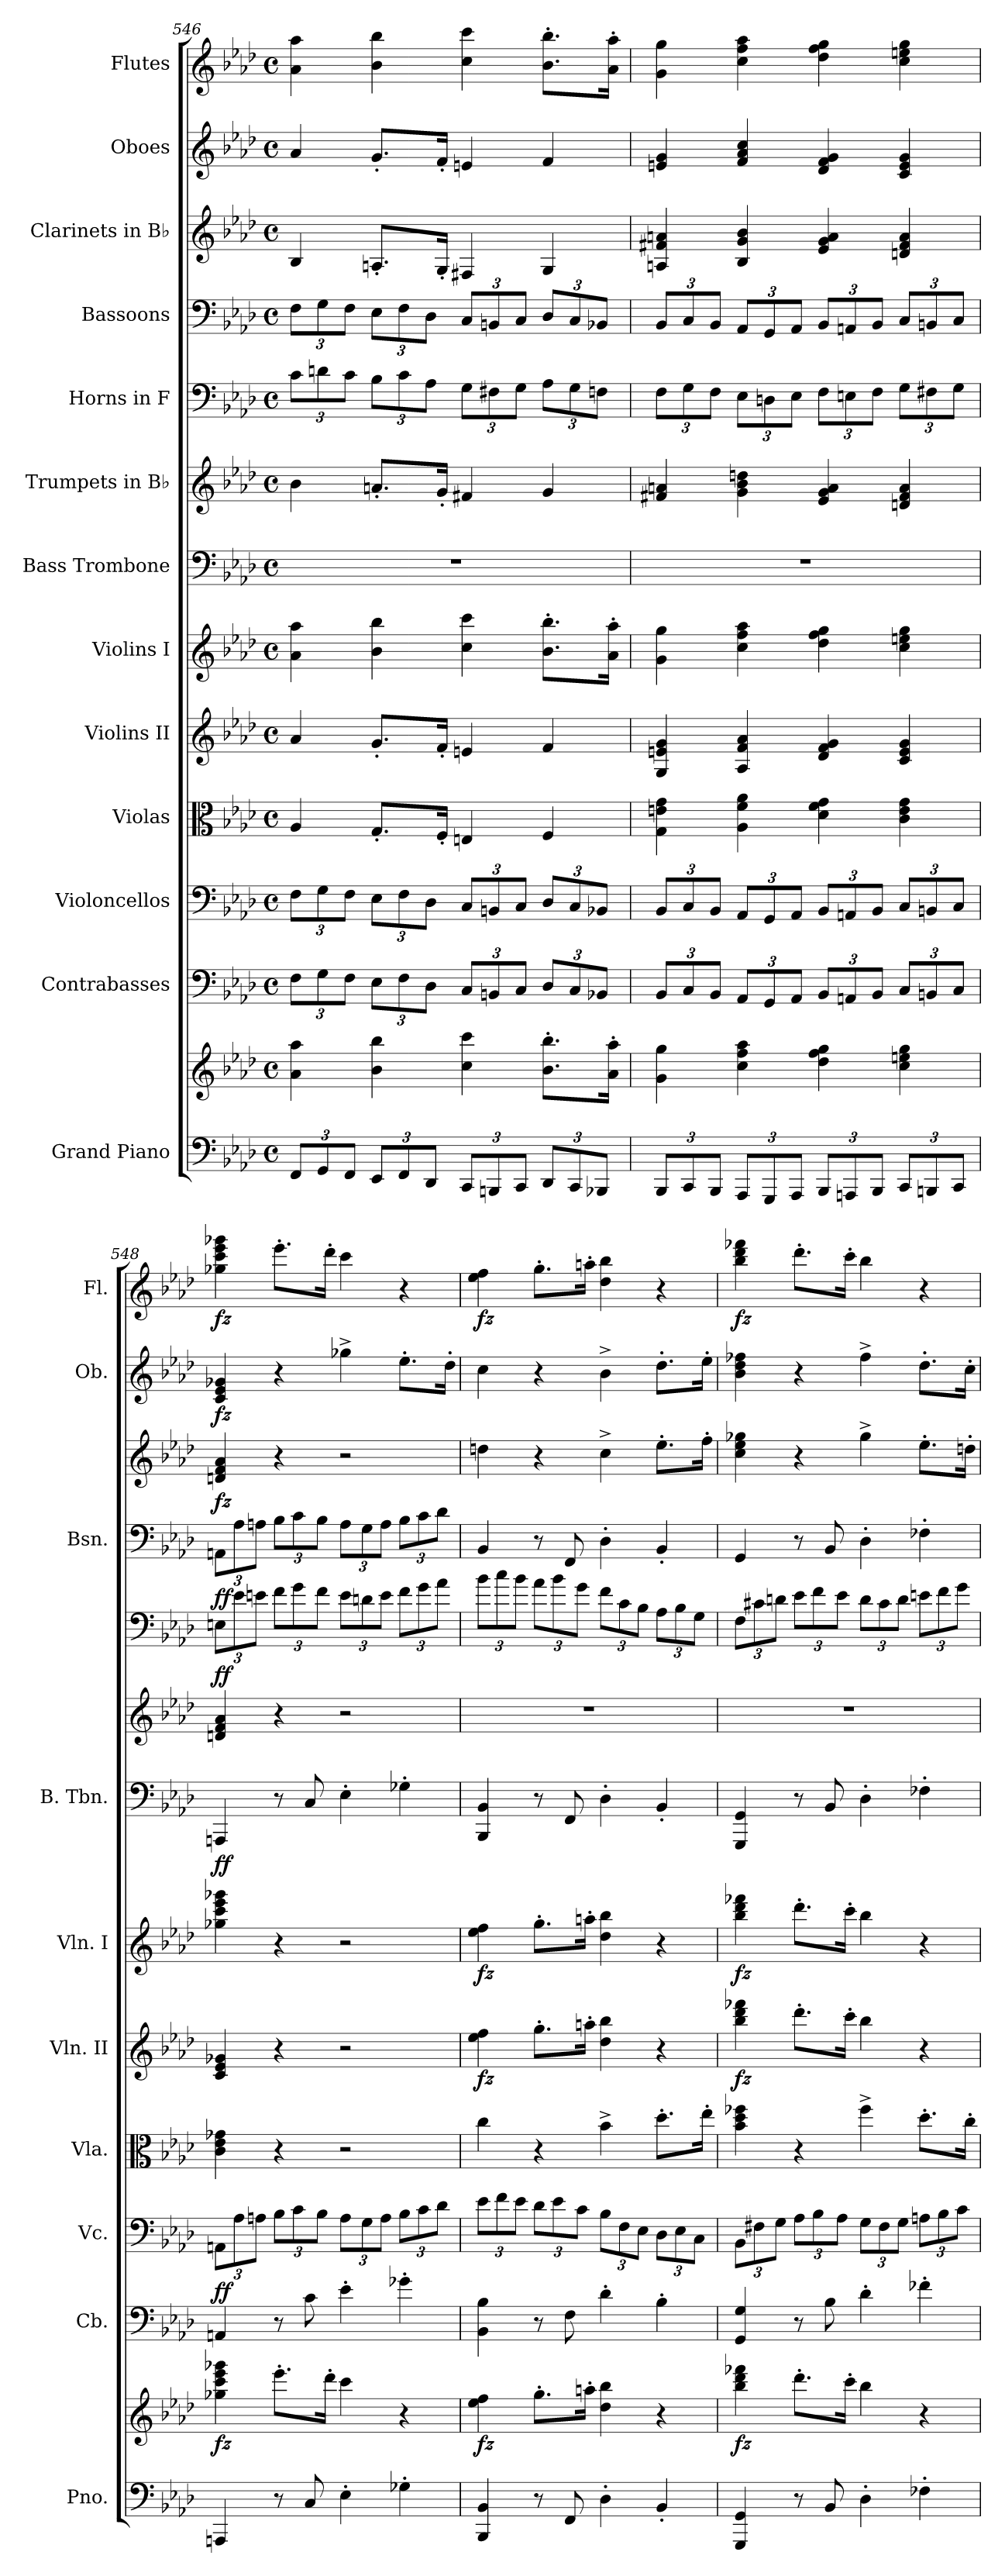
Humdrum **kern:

**kern	**kern	**dynam	**kern	**kern	**dynam	**kern	**kern	**dynam	**kern	**dynam	**kern	**dynam	**kern	**kern	**dynam	**kern	**dynam	**kern	**dynam	**kern	**dynam	**kern	**dynam
*part13	*part13	*part13	*part12	*part11	*part11	*part10	*part9	*part9	*part8	*part8	*part7	*part7	*part6	*part5	*part5	*part4	*part4	*part3	*part3	*part2	*part2	*part1	*part1
*staff14	*staff13	*staff13/14	*staff12	*staff11	*staff11	*staff10	*staff9	*staff9	*staff8	*staff8	*staff7	*staff7	*staff6	*staff5	*staff5	*staff4	*staff4	*staff3	*staff3	*staff2	*staff2	*staff1	*staff1
*I"Grand Piano	*	*	*I"Contrabasses	*I"Violoncellos	*	*I"Violas	*I"Violins II	*	*I"Violins I	*	*I"Bass Trombone	*	*I"Trumpets in B♭	*I"Horns in F	*	*I"Bassoons	*	*I"Clarinets in B♭	*	*I"Oboes	*	*I"Flutes	*
*I'Pno.	*	*	*I'Cb.	*I'Vc.	*	*I'Vla.	*I'Vln. II	*	*I'Vln. I	*	*I'B. Tbn.	*	*	*	*	*I'Bsn.	*	*	*	*I'Ob.	*	*I'Fl.	*
*clefF4	*clefG2	*	*clefF4	*clefF4	*	*clefC3	*clefG2	*	*clefG2	*	*clefF4	*	*clefG2	*clefF4	*	*clefF4	*	*clefG2	*	*clefG2	*	*clefG2	*
*	*	*	*ITrd7c12	*	*	*	*	*	*	*	*	*	*ITrd1c2	*ITrd4c7	*	*	*	*ITrd1c2	*	*	*	*	*
*k[b-e-a-d-]	*k[b-e-a-d-]	*	*k[b-e-a-d-]	*k[b-e-a-d-]	*	*k[b-e-a-d-]	*k[b-e-a-d-]	*	*k[b-e-a-d-]	*	*k[b-e-a-d-]	*	*k[b-e-a-d-g-c-]	*k[b-e-a-d-g-]	*	*k[b-e-a-d-]	*	*k[b-e-a-d-g-c-]	*	*k[b-e-a-d-]	*	*k[b-e-a-d-]	*
*M4/4	*M4/4	*	*M4/4	*M4/4	*	*M4/4	*M4/4	*	*M4/4	*	*M4/4	*	*M4/4	*M4/4	*	*M4/4	*	*M4/4	*	*M4/4	*	*M4/4	*
*met(c)	*met(c)	*	*met(c)	*met(c)	*	*met(c)	*met(c)	*	*met(c)	*	*met(c)	*	*met(c)	*met(c)	*	*met(c)	*	*met(c)	*	*met(c)	*	*met(c)	*
*Xbrackettup	*	*	*Xbrackettup	*Xbrackettup	*	*	*	*	*	*	*	*	*	*Xbrackettup	*	*Xbrackettup	*	*	*	*	*	*	*
=546	=546	=546	=546	=546	=546	=546	=546	=546	=546	=546	=546	=546	=546	=546	=546	=546	=546	=546	=546	=546	=546	=546	=546
12FF/L	4a-\ 4aa-\	.	12FF\L	12F\L	.	4A-/	4a-/	.	4a-\ 4aa-\	.	1r	.	4a-\	12F\L	.	12F\L	.	4A-/	.	4a-/	.	4a-\ 4aa-\	.
12GG/	.	.	12GG\	12G\	.	.	.	.	.	.	.	.	.	12Gn\	.	12G\	.	.	.	.	.	.	.
12FF/J	.	.	12FF\J	12F\J	.	.	.	.	.	.	.	.	.	12F\J	.	12F\J	.	.	.	.	.	.	.
12EE-/L	4b-\ 4bb-\	.	12EE-\L	12E-\L	.	8.G'/L	8.g'/L	.	4b-\ 4bb-\	.	.	.	8.gn'/L	12E-\L	.	12E-\L	.	8.Gn'/L	.	8.g'/L	.	4b-\ 4bb-\	.
12FF/	.	.	12FF\	12F\	.	.	.	.	.	.	.	.	.	12F\	.	12F\	.	.	.	.	.	.	.
12DD-/J	.	.	12DD-\J	12D-\J	.	.	.	.	.	.	.	.	.	12D-\J	.	12D-\J	.	.	.	.	.	.	.
.	.	.	.	.	.	16F'/Jk	16f'/Jk	.	.	.	.	.	16f'/Jk	.	.	.	.	16F'/Jk	.	16f'/Jk	.	.	.
12CC/L	4cc\ 4ccc\	.	12CC/L	12C/L	.	4En/	4en/	.	4cc\ 4ccc\	.	.	.	4en/	12C\L	.	12C/L	.	4En/	.	4en/	.	4cc\ 4ccc\	.
12BBBn/	.	.	12BBBn/	12BBn/	.	.	.	.	.	.	.	.	.	12BBn\	.	12BBn/	.	.	.	.	.	.	.
12CC/J	.	.	12CC/J	12C/J	.	.	.	.	.	.	.	.	.	12C\J	.	12C/J	.	.	.	.	.	.	.
12DD-/L	8.b-\' 8.bb-\'L	.	12DD-/L	12D-/L	.	4F/	4f/	.	8.b-\' 8.bb-\'L	.	.	.	4f/	12D-\L	.	12D-/L	.	4F/	.	4f/	.	8.b-\' 8.bb-\'L	.
12CC/	.	.	12CC/	12C/	.	.	.	.	.	.	.	.	.	12C\	.	12C/	.	.	.	.	.	.	.
12BBB-X/J	.	.	12BBB-X/J	12BB-X/J	.	.	.	.	.	.	.	.	.	12BB-X\J	.	12BB-X/J	.	.	.	.	.	.	.
.	16a-\' 16aa-\'Jk	.	.	.	.	.	.	.	16a-\' 16aa-\'Jk	.	.	.	.	.	.	.	.	.	.	.	.	16a-\' 16aa-\'Jk	.
=547	=547	=547	=547	=547	=547	=547	=547	=547	=547	=547	=547	=547	=547	=547	=547	=547	=547	=547	=547	=547	=547	=547	=547
12BBB-/L	4g\ 4gg\	.	12BBB-/L	12BB-/L	.	4G\ 4en\ 4g\	4G/ 4en/ 4g/	.	4g\ 4gg\	.	1r	.	4en/ 4gn/	12BB-\L	.	12BB-/L	.	4Gn/ 4en/ 4gn/	.	4en/ 4g/	.	4g\ 4gg\	.
12CC/	.	.	12CC/	12C/	.	.	.	.	.	.	.	.	.	12C\	.	12C/	.	.	.	.	.	.	.
12BBB-/J	.	.	12BBB-/J	12BB-/J	.	.	.	.	.	.	.	.	.	12BB-\J	.	12BB-/J	.	.	.	.	.	.	.
12AAA-/L	4cc\ 4ff\ 4aa-\	.	12AAA-/L	12AA-/L	.	4A-\ 4f\ 4a-\	4A-/ 4f/ 4a-/	.	4cc\ 4ff\ 4aa-\	.	.	.	4f\ 4a-\ 4ccn\	12AA-\L	.	12AA-/L	.	4A-/ 4f/ 4a-/	.	4f/ 4a-/ 4cc/	.	4cc\ 4ff\ 4aa-\	.
12GGG/	.	.	12GGG/	12GG/	.	.	.	.	.	.	.	.	.	12GGn\	.	12GG/	.	.	.	.	.	.	.
12AAA-/J	.	.	12AAA-/J	12AA-/J	.	.	.	.	.	.	.	.	.	12AA-\J	.	12AA-/J	.	.	.	.	.	.	.
12BBB-/L	4dd-\ 4ff\ 4gg\	.	12BBB-/L	12BB-/L	.	4d-\ 4f\ 4g\	4d-/ 4f/ 4g/	.	4dd-\ 4ff\ 4gg\	.	.	.	4d-/ 4f/ 4g/	12BB-\L	.	12BB-/L	.	4d-/ 4f/ 4g/	.	4d-/ 4f/ 4g/	.	4dd-\ 4ff\ 4gg\	.
12AAAn/	.	.	12AAAn/	12AAn/	.	.	.	.	.	.	.	.	.	12AAn\	.	12AAn/	.	.	.	.	.	.	.
12BBB-/J	.	.	12BBB-/J	12BB-/J	.	.	.	.	.	.	.	.	.	12BB-\J	.	12BB-/J	.	.	.	.	.	.	.
12CC/L	4cc\ 4een\ 4gg\	.	12CC/L	12C/L	.	4c\ 4e\ 4g\	4c/ 4e/ 4g/	.	4cc\ 4een\ 4gg\	.	.	.	4cn/ 4e/ 4g/	12C\L	.	12C/L	.	4cn/ 4e/ 4g/	.	4c/ 4e/ 4g/	.	4cc\ 4een\ 4gg\	.
12BBBn/	.	.	12BBBn/	12BBn/	.	.	.	.	.	.	.	.	.	12BBn\	.	12BBn/	.	.	.	.	.	.	.
12CC/J	.	.	12CC/J	12C/J	.	.	.	.	.	.	.	.	.	12C\J	.	12C/J	.	.	.	.	.	.	.
!!LO:PB:g=z
=548	=548	=548	=548	=548	=548	=548	=548	=548	=548	=548	=548	=548	=548	=548	=548	=548	=548	=548	=548	=548	=548	=548	=548
!	!	!LO:DY:b	!	!	!LO:DY:b	!	!	!	!	!	!	!LO:DY:b	!	!	!LO:DY:b	!	!LO:DY:b	!	!LO:DY:b	!	!LO:DY:b	!	!LO:DY:b
4AAAn/	4gg-X\ 4ccc\ 4eee-\ 4ggg-X\	fz	4AAAn/	12AAn\L	ff	4c\ 4e-\ 4g-X\	4c/ 4e-/ 4g-X/	.	4gg-X\ 4ccc\ 4eee-\ 4ggg-X\	.	4AAAn/	ff	4cn/ 4e-/ 4g-/	12AAn\L	ff	12AAn\L	ff	4cn/ 4e-/ 4g-/	fz	4c/ 4e-/ 4g-X/	fz	4gg-X\ 4ccc\ 4eee-\ 4ggg-X\	fz
.	.	.	.	12A-\	.	.	.	.	.	.	.	.	.	12A-\	.	12A-\	.	.	.	.	.	.	.
.	.	.	.	12An\J	.	.	.	.	.	.	.	.	.	12An\J	.	12An\J	.	.	.	.	.	.	.
8r	8.eee-'\L	.	8r	12B-\L	.	4r	4r	.	4r	.	8r	.	4r	12B-\L	.	12B-\L	.	4r	.	4r	.	8.eee-'\L	.
.	.	.	.	12c\	.	.	.	.	.	.	.	.	.	12c\	.	12c\	.	.	.	.	.	.	.
8C/	.	.	8C\	.	.	.	.	.	.	.	8C/	.	.	.	.	.	.	.	.	.	.	.	.
.	.	.	.	12B-\J	.	.	.	.	.	.	.	.	.	12B-\J	.	12B-\J	.	.	.	.	.	.	.
.	16ddd-'\Jk	.	.	.	.	.	.	.	.	.	.	.	.	.	.	.	.	.	.	.	.	16ddd-'\Jk	.
4E-'\	4ccc\	.	4E-'\	12A\L	.	2r	2r	.	2r	.	4E-'\	.	2r	12A\L	.	12A\L	.	2r	.	4gg-X^\	.	4ccc\	.
.	.	.	.	12G\	.	.	.	.	.	.	.	.	.	12Gn\	.	12G\	.	.	.	.	.	.	.
.	.	.	.	12A\J	.	.	.	.	.	.	.	.	.	12A\J	.	12A\J	.	.	.	.	.	.	.
4G-X'\	4r	.	4G-X'\	12B-\L	.	.	.	.	.	.	4G-X'\	.	.	12B-\L	.	12B-\L	.	.	.	8.ee-'\L	.	4r	.
.	.	.	.	12c\	.	.	.	.	.	.	.	.	.	12c\	.	12c\	.	.	.	.	.	.	.
.	.	.	.	12d-\J	.	.	.	.	.	.	.	.	.	12d-\J	.	12d-\J	.	.	.	.	.	.	.
.	.	.	.	.	.	.	.	.	.	.	.	.	.	.	.	.	.	.	.	16dd-'\Jk	.	.	.
=549	=549	=549	=549	=549	=549	=549	=549	=549	=549	=549	=549	=549	=549	=549	=549	=549	=549	=549	=549	=549	=549	=549	=549
!	!	!LO:DY:b	!	!	!	!	!	!LO:DY:b	!	!LO:DY:b	!	!	!	!	!	!	!	!	!	!	!	!	!LO:DY:b
4BBB-/ 4BB-/	4ee-\ 4ff\	fz	4BBB-\ 4BB-\	12e-\L	.	4cc\	4ee-\ 4ff\	fz	4ee-\ 4ff\	fz	4BBB-/ 4BB-/	.	1r	12e-\L	.	4BB-/	.	4ccn\	.	4cc\	.	4ee-\ 4ff\	fz
.	.	.	.	12f\	.	.	.	.	.	.	.	.	.	12f\	.	.	.	.	.	.	.	.	.
.	.	.	.	12e-\J	.	.	.	.	.	.	.	.	.	12e-\J	.	.	.	.	.	.	.	.	.
8r	8.gg'\L	.	8r	12d-\L	.	4r	8.gg'\L	.	8.gg'\L	.	8r	.	.	12d-\L	.	8r	.	4r	.	4r	.	8.gg'\L	.
.	.	.	.	12e-\	.	.	.	.	.	.	.	.	.	12e-\	.	.	.	.	.	.	.	.	.
8FF/	.	.	8FF\	.	.	.	.	.	.	.	8FF/	.	.	.	.	8FF/	.	.	.	.	.	.	.
.	.	.	.	12c\J	.	.	.	.	.	.	.	.	.	12c\J	.	.	.	.	.	.	.	.	.
.	16aan'\Jk	.	.	.	.	.	16aan'\Jk	.	16aan'\Jk	.	.	.	.	.	.	.	.	.	.	.	.	16aan'\Jk	.
4D-'\	4dd-\ 4bb-\	.	4D-'\	12B-\L	.	4b-^\	4dd-\ 4bb-\	.	4dd-\ 4bb-\	.	4D-'\	.	.	12B-\L	.	4D-'\	.	4b-^\	.	4b-^\	.	4dd-\ 4bb-\	.
.	.	.	.	12F\	.	.	.	.	.	.	.	.	.	12F\	.	.	.	.	.	.	.	.	.
.	.	.	.	12E-\J	.	.	.	.	.	.	.	.	.	12E-\J	.	.	.	.	.	.	.	.	.
4BB-'/	4r	.	4BB-'\	12D-\L	.	8.dd-'\L	4r	.	4r	.	4BB-'/	.	.	12D-\L	.	4BB-'/	.	8.dd-'\L	.	8.dd-'\L	.	4r	.
.	.	.	.	12E-\	.	.	.	.	.	.	.	.	.	12E-\	.	.	.	.	.	.	.	.	.
.	.	.	.	12C\J	.	.	.	.	.	.	.	.	.	12C\J	.	.	.	.	.	.	.	.	.
.	.	.	.	.	.	16ee-'\Jk	.	.	.	.	.	.	.	.	.	.	.	16ee-'\Jk	.	16ee-'\Jk	.	.	.
=550	=550	=550	=550	=550	=550	=550	=550	=550	=550	=550	=550	=550	=550	=550	=550	=550	=550	=550	=550	=550	=550	=550	=550
!	!	!LO:DY:b	!	!	!	!	!	!LO:DY:b	!	!LO:DY:b	!	!	!	!	!	!	!	!	!	!	!	!	!LO:DY:b
4GGG/ 4GG/	4bb-\ 4ddd-\ 4fff-X\	fz	4GGG/ 4GG/	12BB-\L	.	4b-\ 4dd-\ 4ff-X\	4bb-\ 4ddd-\ 4fff-X\	fz	4bb-\ 4ddd-\ 4fff-X\	fz	4GGG/ 4GG/	.	1r	12BB-\L	.	4GG/	.	4b-\ 4dd-\ 4ff-X\	.	4b-\ 4dd-\ 4ff-X\	.	4bb-\ 4ddd-\ 4fff-X\	fz
.	.	.	.	12F#X\	.	.	.	.	.	.	.	.	.	12F#X\	.	.	.	.	.	.	.	.	.
.	.	.	.	12G\J	.	.	.	.	.	.	.	.	.	12Gn\J	.	.	.	.	.	.	.	.	.
8r	8.ddd-'\L	.	8r	12A-\L	.	4r	8.ddd-'\L	.	8.ddd-'\L	.	8r	.	.	12A-\L	.	8r	.	4r	.	4r	.	8.ddd-'\L	.
.	.	.	.	12B-\	.	.	.	.	.	.	.	.	.	12B-\	.	.	.	.	.	.	.	.	.
8BB-/	.	.	8BB-\	.	.	.	.	.	.	.	8BB-/	.	.	.	.	8BB-/	.	.	.	.	.	.	.
.	.	.	.	12A-\J	.	.	.	.	.	.	.	.	.	12A-\J	.	.	.	.	.	.	.	.	.
.	16ccc'\Jk	.	.	.	.	.	16ccc'\Jk	.	16ccc'\Jk	.	.	.	.	.	.	.	.	.	.	.	.	16ccc'\Jk	.
4D-'\	4bb-\	.	4D-'\	12G\L	.	4ff-^\	4bb-\	.	4bb-\	.	4D-'\	.	.	12G\L	.	4D-'\	.	4ff-^\	.	4ff-^\	.	4bb-\	.
.	.	.	.	12F#\	.	.	.	.	.	.	.	.	.	12F#\	.	.	.	.	.	.	.	.	.
.	.	.	.	12G\J	.	.	.	.	.	.	.	.	.	12G\J	.	.	.	.	.	.	.	.	.
4F-X'\	4r	.	4F-X'\	12An\L	.	8.dd-'\L	4r	.	4r	.	4F-X'\	.	.	12An\L	.	4F-X'\	.	8.dd-'\L	.	8.dd-'\L	.	4r	.
.	.	.	.	12B-\	.	.	.	.	.	.	.	.	.	12B-\	.	.	.	.	.	.	.	.	.
.	.	.	.	12c\J	.	.	.	.	.	.	.	.	.	12c\J	.	.	.	.	.	.	.	.	.
.	.	.	.	.	.	16cc'\Jk	.	.	.	.	.	.	.	.	.	.	.	16ccn'\Jk	.	16cc'\Jk	.	.	.
=	=	=	=	=	=	=	=	=	=	=	=	=	=	=	=	=	=	=	=	=	=	=	=
*-	*-	*-	*-	*-	*-	*-	*-	*-	*-	*-	*-	*-	*-	*-	*-	*-	*-	*-	*-	*-	*-	*-	*-
